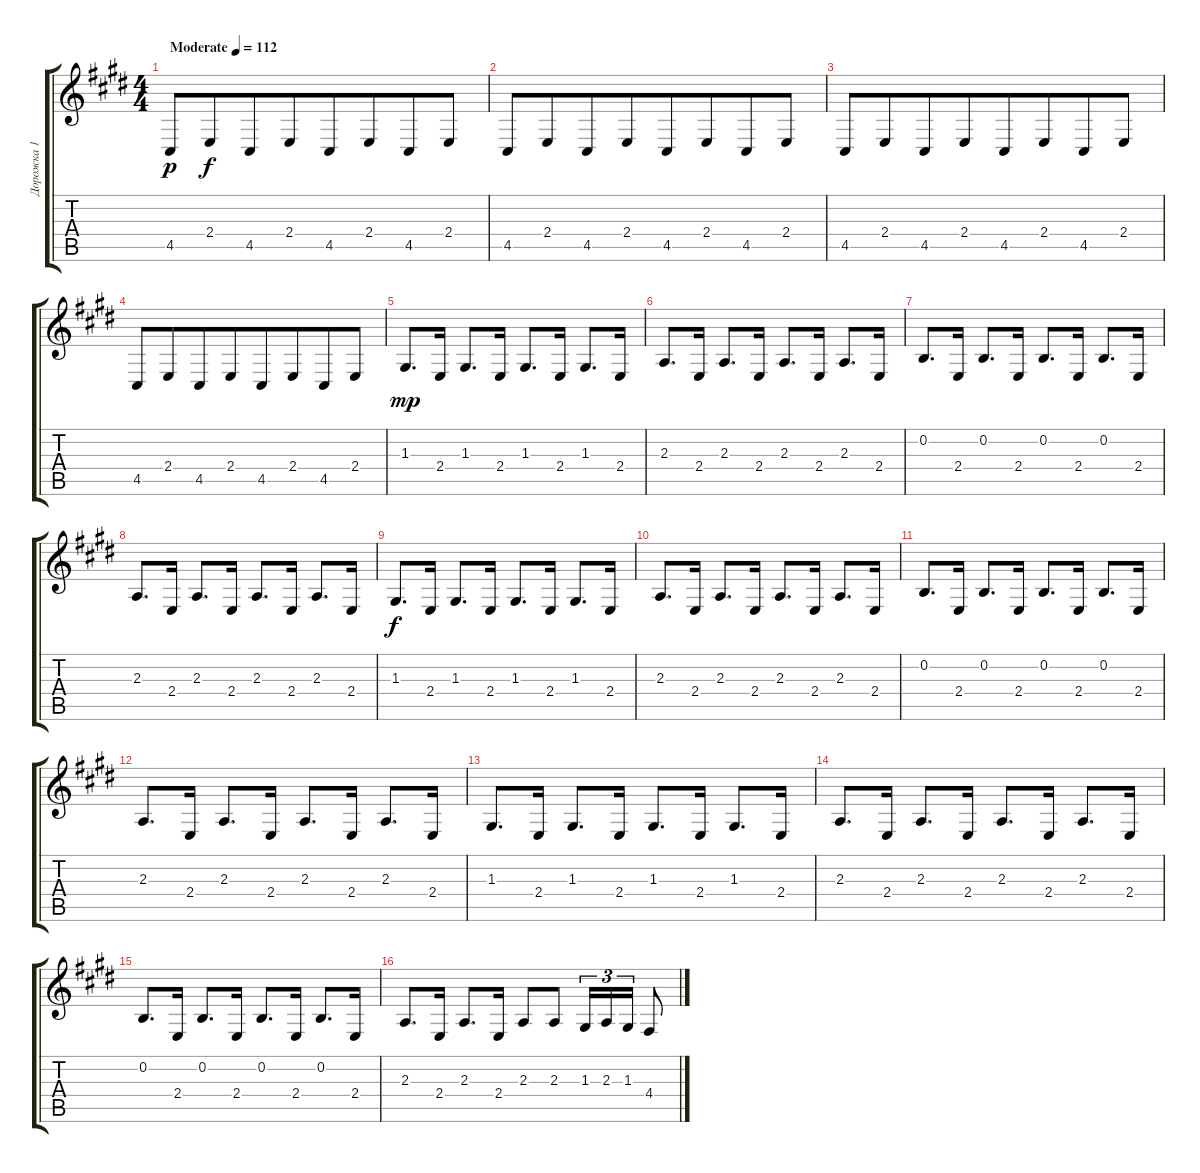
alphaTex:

\track ("Дорожка 1" "Дорожка 1") {instrument acousticgrandpiano}
\staff {score tabs}
\tuning (E4 B3 G3 D3 A2 E2) {hide}
\ts (4 4)
\tempo (112 "Moderate")
\clef g2
\ks c#minor
4.5.8{dy p instrument acousticgrandpiano beam Up beam merge} 2.4.8{dy f beam Up beam merge} 4.5.8{beam Up beam merge} 2.4.8{beam Up beam merge} 4.5.8{beam Up beam merge} 2.4.8{beam Up beam merge} 4.5.8{beam Up beam merge} 2.4.8{beam Up} |
4.5.8 2.4.8{beam merge} 4.5.8 2.4.8{beam merge} 4.5.8 2.4.8{beam merge} 4.5.8 2.4.8 |
4.5.8 2.4.8{beam merge} 4.5.8 2.4.8{beam merge} 4.5.8 2.4.8{beam merge} 4.5.8 2.4.8 |
4.5.8 2.4.8{beam merge} 4.5.8 2.4.8{beam merge} 4.5.8 2.4.8{beam merge} 4.5.8 2.4.8 |
1.3.8{d dy mp} 2.4.16 1.3.8{d} 2.4.16 1.3.8{d} 2.4.16 1.3.8{d} 2.4.16 |
2.3.8{d} 2.4.16 2.3.8{d} 2.4.16 2.3.8{d} 2.4.16 2.3.8{d} 2.4.16 |
0.2.8{d} 2.4.16 0.2.8{d} 2.4.16 0.2.8{d} 2.4.16 0.2.8{d} 2.4.16 |
2.3.8{d} 2.4.16 2.3.8{d} 2.4.16 2.3.8{d} 2.4.16 2.3.8{d} 2.4.16 |
1.3.8{d dy f} 2.4.16 1.3.8{d} 2.4.16 1.3.8{d} 2.4.16 1.3.8{d} 2.4.16 |
2.3.8{d} 2.4.16 2.3.8{d} 2.4.16 2.3.8{d} 2.4.16 2.3.8{d} 2.4.16 |
0.2.8{d} 2.4.16 0.2.8{d} 2.4.16 0.2.8{d} 2.4.16 0.2.8{d} 2.4.16 |
2.3.8{d} 2.4.16 2.3.8{d} 2.4.16 2.3.8{d} 2.4.16 2.3.8{d} 2.4.16 |
1.3.8{d} 2.4.16 1.3.8{d} 2.4.16 1.3.8{d} 2.4.16 1.3.8{d} 2.4.16 |
2.3.8{d} 2.4.16 2.3.8{d} 2.4.16 2.3.8{d} 2.4.16 2.3.8{d} 2.4.16 |
0.2.8{d} 2.4.16 0.2.8{d} 2.4.16 0.2.8{d} 2.4.16 0.2.8{d} 2.4.16 |
2.3.8{d} 2.4.16 2.3.8{d} 2.4.16 2.3.8 2.3.8 1.3.16{tu (3 2)} 2.3.16{tu (3 2)} 1.3.16{tu (3 2)} 4.4.8
